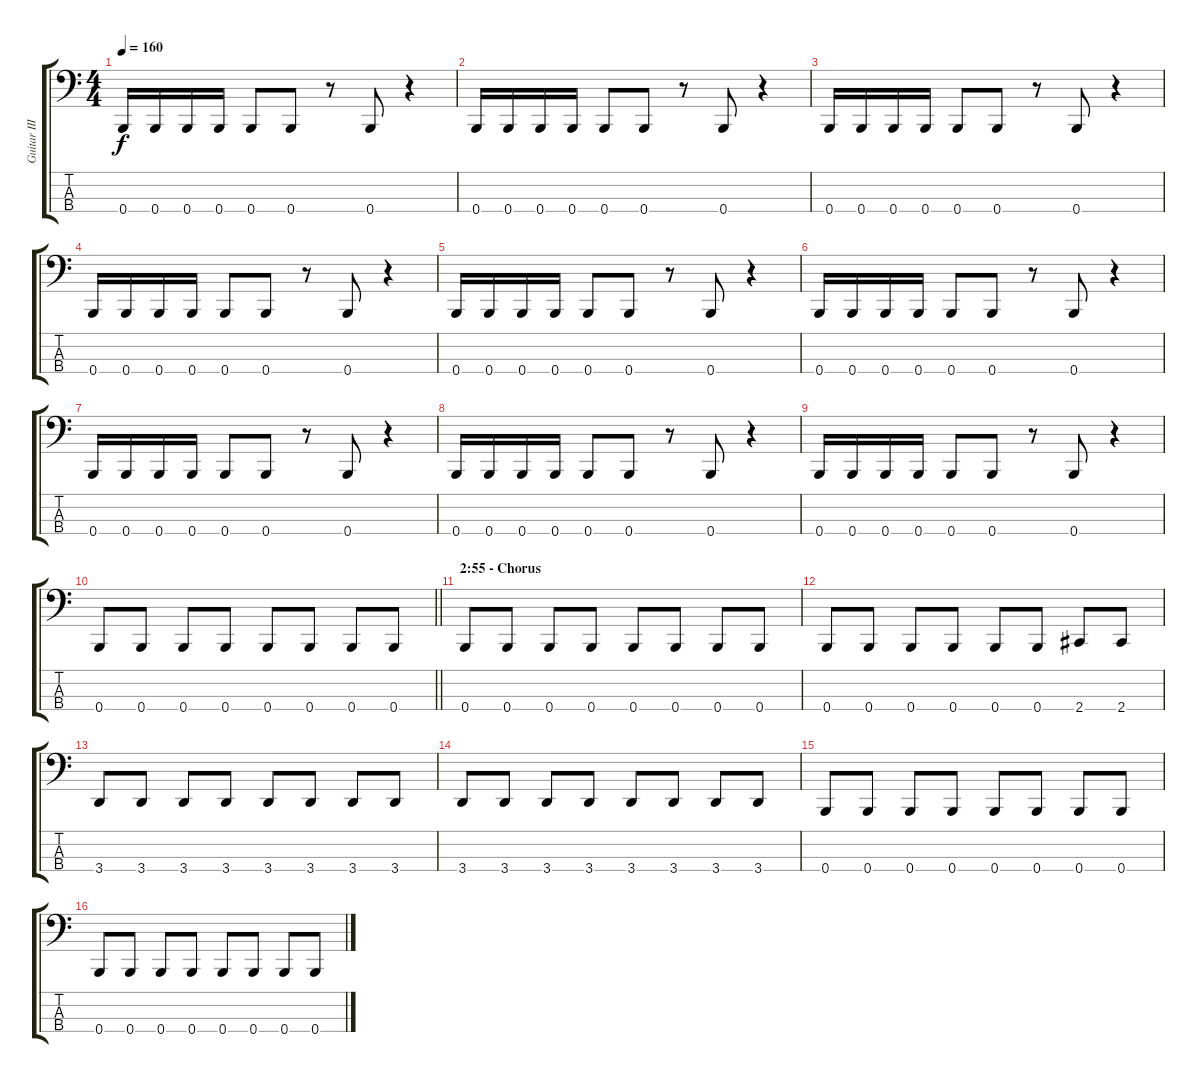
\track ("Guitar III - Bass" "Guitar III") {instrument electricbassfinger}
\staff {score tabs}
\tuning (D2 A1 E1 B0) {hide}
\ts (4 4)
\tempo 160
\clef f4
\ks c
0.4.16{dy f} 0.4.16 0.4.16 0.4.16 0.4.8 0.4.8 r.8 0.4.8 r.4 |
0.4.16 0.4.16 0.4.16 0.4.16 0.4.8 0.4.8 r.8 0.4.8 r.4 |
0.4.16 0.4.16 0.4.16 0.4.16 0.4.8 0.4.8 r.8 0.4.8 r.4 |
0.4.16 0.4.16 0.4.16 0.4.16 0.4.8 0.4.8 r.8 0.4.8 r.4 |
0.4.16 0.4.16 0.4.16 0.4.16 0.4.8 0.4.8 r.8 0.4.8 r.4 |
0.4.16 0.4.16 0.4.16 0.4.16 0.4.8 0.4.8 r.8 0.4.8 r.4 |
0.4.16 0.4.16 0.4.16 0.4.16 0.4.8 0.4.8 r.8 0.4.8 r.4 |
0.4.16 0.4.16 0.4.16 0.4.16 0.4.8 0.4.8 r.8 0.4.8 r.4 |
0.4.16 0.4.16 0.4.16 0.4.16 0.4.8 0.4.8 r.8 0.4.8 r.4 |
\barLineRight lightlight
0.4.8 0.4.8 0.4.8 0.4.8 0.4.8 0.4.8 0.4.8 0.4.8 |
\section ("" "2:55 - Chorus")
0.4.8 0.4.8 0.4.8 0.4.8 0.4.8 0.4.8 0.4.8 0.4.8 |
0.4.8 0.4.8 0.4.8 0.4.8 0.4.8 0.4.8 2.4.8 2.4.8 |
3.4.8 3.4.8 3.4.8 3.4.8 3.4.8 3.4.8 3.4.8 3.4.8 |
3.4.8 3.4.8 3.4.8 3.4.8 3.4.8 3.4.8 3.4.8 3.4.8 |
0.4.8 0.4.8 0.4.8 0.4.8 0.4.8 0.4.8 0.4.8 0.4.8 |
0.4.8 0.4.8 0.4.8 0.4.8 0.4.8 0.4.8 0.4.8 0.4.8
